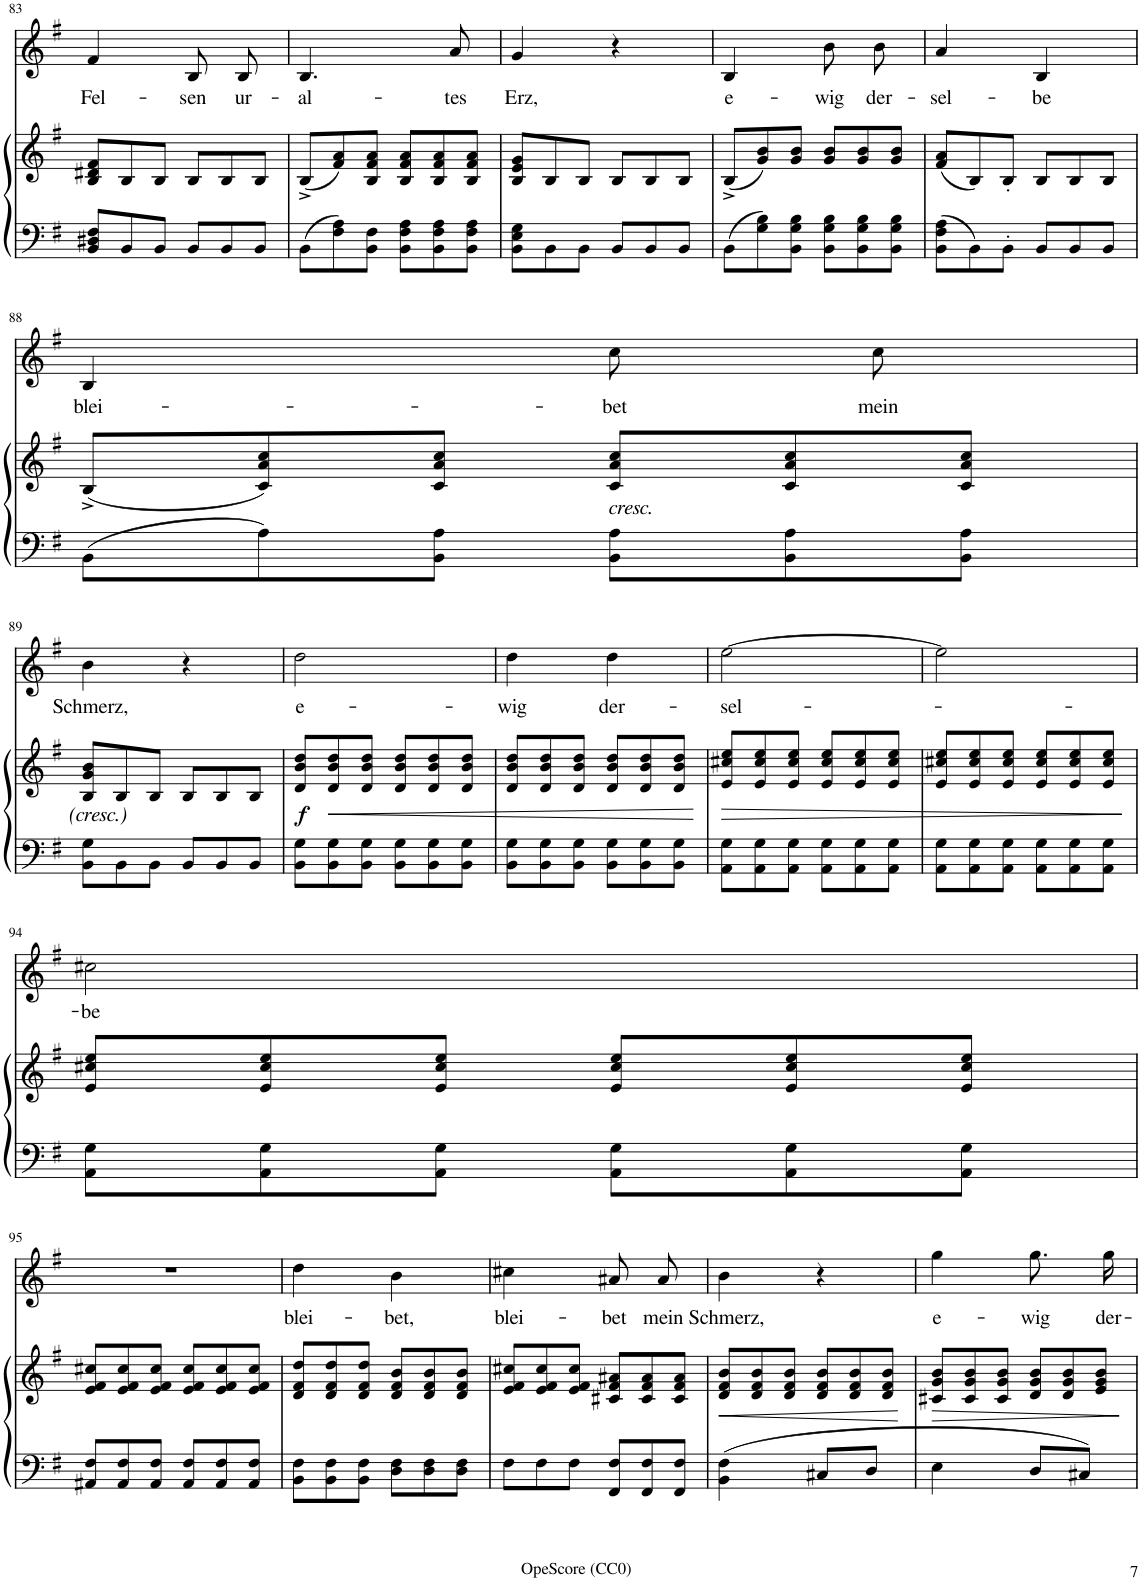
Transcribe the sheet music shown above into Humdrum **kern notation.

**kern	**kern	**dynam	**kern	**text
*part2	*part2	*part2	*part1	*part1
*staff3	*staff2	*staff2/3	*staff1	*staff1
*I"Piano	*	*	*I"Voice	*
*I'Pno	*	*	*	*
!!LO:PB:g=z
*clefF4	*clefG2	*	*clefG2	*
*k[f#]	*k[f#]	*	*k[f#]	*
*M2/4	*M2/4	*	*M2/4	*
*Xbrackettup	*Xbrackettup	*	*	*
=83	=83	=83	=83	=83
!	!	!	!	!LO:LY:b
12BB/ 12D#X/ 12F#/L	12B/ 12d#X/ 12f#/L	.	4f#/	Fel-
12BB/	12B/	.	.	.
12BB/J	12B/J	.	.	.
!	!	!	!	!LO:LY:b
12BB/L	12B/L	.	8B/L	-sen
12BB/	12B/	.	.	.
!	!	!	!	!LO:LY:b
.	.	.	8B/J	ur-
12BB/J	12B/J	.	.	.
=84	=84	=84	=84	=84
!	!	!	!	!LO:LY:b
12BB\L	(12B^/L	.	4.B/	-al-
12F#\ 12A\	12f#/ 12a/)	.	.	.
12BB\ 12F#\J	12B/ 12f#/ 12a/J	.	.	.
12BB\ 12F#\ 12A\L	12B/ 12f#/ 12a/L	.	.	.
12BB\ 12F#\ 12A\	12B/ 12f#/ 12a/	.	.	.
!	!	!	!	!LO:LY:b
.	.	.	8a/	-tes
12BB\ 12F#\ 12A\J	12B/ 12f#/ 12a/J	.	.	.
=85	=85	=85	=85	=85
!	!	!	!	!LO:LY:b
12BB\ 12E\ 12G\L	12B/ 12e/ 12g/L	.	4g/	Erz,
12BB\	12B/	.	.	.
12BB\J	12B/J	.	.	.
12BB/L	12B/L	.	4r	.
12BB/	12B/	.	.	.
12BB/J	12B/J	.	.	.
=86	=86	=86	=86	=86
!	!	!	!	!LO:LY:b
12BB\L	(12B^/L	.	4B/	e-
12G\ 12B\	12g/ 12b/)	.	.	.
12BB\ 12G\ 12B\J	12g/ 12b/J	.	.	.
!	!	!	!	!LO:LY:b
12BB\ 12G\ 12B\L	12g/ 12b/L	.	8b\L	-wig
12BB\ 12G\ 12B\	12g/ 12b/	.	.	.
!	!	!	!	!LO:LY:b
.	.	.	8b\J	der-
12BB\ 12G\ 12B\J	12g/ 12b/J	.	.	.
=87	=87	=87	=87	=87
!	!	!	!	!LO:LY:b
12BB\ 12F#\ 12A\L	(12f#/ 12a/L	.	4a/	-sel-
12BB\	12B/)	.	.	.
12BB'\J	12B'/J	.	.	.
!	!	!	!	!LO:LY:b
12BB/L	12B/L	.	4B/	-be
12BB/	12B/	.	.	.
12BB/J	12B/J	.	.	.
!!LO:LB:g=z
=88	=88	=88	=88	=88
!	!	!	!	!LO:LY:b
12BB\L	(12B^/L	.	4B/	blei-
12A\	12c/ 12a/ 12cc/)	.	.	.
12BB\ 12A\J	12c/ 12a/ 12cc/J	.	.	.
!	!LO:TX:b:i:t=cresc.	!	!	!
!	!	!	!	!LO:LY:b
12BB\ 12A\L	12c/ 12a/ 12cc/L	.	8cc\L	-bet
12BB\ 12A\	12c/ 12a/ 12cc/	.	.	.
!	!	!	!	!LO:LY:b
.	.	.	8cc\J	mein
12BB\ 12A\J	12c/ 12a/ 12cc/J	.	.	.
!!LO:LB:g=z
=89	=89	=89	=89	=89
!	!	!	!	!LO:LY:b
12BB\ 12G\L	12B/ 12g/ 12b/L	.	4b\	Schmerz,
12BB\	12B/	.	.	.
12BB\J	12B/J	.	.	.
12BB/L	12B/L	.	4r	.
12BB/	12B/	.	.	.
12BB/J	12B/J	.	.	.
=90	=90	=90	=90	=90
!	!	!LO:DY:b	!	!LO:LY:b
12BB\ 12G\L	12d/ 12b/ 12dd/L	f	2dd\	e-
!	!	!LO:HP:b	!	!
12BB\ 12G\	12d/ 12b/ 12dd/	<	.	.
12BB\ 12G\J	12d/ 12b/ 12dd/J	.	.	.
12BB\ 12G\L	12d/ 12b/ 12dd/L	.	.	.
12BB\ 12G\	12d/ 12b/ 12dd/	.	.	.
12BB\ 12G\J	12d/ 12b/ 12dd/J	.	.	.
=91	=91	=91	=91	=91
!	!	!	!	!LO:LY:b
12BB\ 12G\L	12d/ 12b/ 12dd/L	.	4dd\	-wig
12BB\ 12G\	12d/ 12b/ 12dd/	.	.	.
12BB\ 12G\J	12d/ 12b/ 12dd/J	.	.	.
!	!	!	!	!LO:LY:b
12BB\ 12G\L	12d/ 12b/ 12dd/L	.	4dd\	der-
12BB\ 12G\	12d/ 12b/ 12dd/	.	.	.
12BB\ 12G\J	12d/ 12b/ 12dd/J	.	.	.
.	.	[	.	.
=92	=92	=92	=92	=92
!	!	!LO:HP:b	!	!LO:LY:b
12AA\ 12G\L	12e/ 12cc#X/ 12ee/L	>	[2ee\	-sel-
12AA\ 12G\	12e/ 12cc#/ 12ee/	.	.	.
12AA\ 12G\J	12e/ 12cc#/ 12ee/J	.	.	.
12AA\ 12G\L	12e/ 12cc#/ 12ee/L	.	.	.
12AA\ 12G\	12e/ 12cc#/ 12ee/	.	.	.
12AA\ 12G\J	12e/ 12cc#/ 12ee/J	.	.	.
=93	=93	=93	=93	=93
12AA\ 12G\L	12e/ 12cc#X/ 12ee/L	.	2ee\]	.
12AA\ 12G\	12e/ 12cc#/ 12ee/	.	.	.
12AA\ 12G\J	12e/ 12cc#/ 12ee/J	.	.	.
12AA\ 12G\L	12e/ 12cc#/ 12ee/L	.	.	.
12AA\ 12G\	12e/ 12cc#/ 12ee/	.	.	.
12AA\ 12G\J	12e/ 12cc#/ 12ee/J	.	.	.
.	.	]	.	.
!!LO:LB:g=z
=94	=94	=94	=94	=94
!	!	!	!	!LO:LY:b
12AA\ 12G\L	12e/ 12cc#X/ 12ee/L	.	2cc#X\	-be
12AA\ 12G\	12e/ 12cc#/ 12ee/	.	.	.
12AA\ 12G\J	12e/ 12cc#/ 12ee/J	.	.	.
12AA\ 12G\L	12e/ 12cc#/ 12ee/L	.	.	.
12AA\ 12G\	12e/ 12cc#/ 12ee/	.	.	.
12AA\ 12G\J	12e/ 12cc#/ 12ee/J	.	.	.
!!LO:LB:g=z
=95	=95	=95	=95	=95
12AA#X/ 12F#/L	12e/ 12f#/ 12cc#X/L	.	2r	.
12AA#/ 12F#/	12e/ 12f#/ 12cc#/	.	.	.
12AA#/ 12F#/J	12e/ 12f#/ 12cc#/J	.	.	.
12AA#/ 12F#/L	12e/ 12f#/ 12cc#/L	.	.	.
12AA#/ 12F#/	12e/ 12f#/ 12cc#/	.	.	.
12AA#/ 12F#/J	12e/ 12f#/ 12cc#/J	.	.	.
=96	=96	=96	=96	=96
!	!	!	!	!LO:LY:b
12BB\ 12F#\L	12d/ 12f#/ 12dd/L	.	4dd\	blei-
12BB\ 12F#\	12d/ 12f#/ 12dd/	.	.	.
12BB\ 12F#\J	12d/ 12f#/ 12dd/J	.	.	.
!	!	!	!	!LO:LY:b
12D\ 12F#\L	12d/ 12f#/ 12b/L	.	4b\	-bet,
12D\ 12F#\	12d/ 12f#/ 12b/	.	.	.
12D\ 12F#\J	12d/ 12f#/ 12b/J	.	.	.
=97	=97	=97	=97	=97
!	!	!	!	!LO:LY:b
12F#\L	12e/ 12f#/ 12cc#X/L	.	4cc#X\	blei-
12F#\	12e/ 12f#/ 12cc#/	.	.	.
12F#\J	12e/ 12f#/ 12cc#/J	.	.	.
!	!	!	!	!LO:LY:b
12FF#/ 12F#/L	12c#X/ 12f#/ 12a#X/L	.	8a#X/L	-bet
12FF#/ 12F#/	12c#/ 12f#/ 12a#/	.	.	.
!	!	!	!	!LO:LY:b
.	.	.	8a#/J	mein
12FF#/ 12F#/J	12c#/ 12f#/ 12a#/J	.	.	.
=98	=98	=98	=98	=98
!	!	!LO:HP:b	!	!LO:LY:b
4BB\ 4F#\	12d/ 12f#/ 12b/L	<	4b\	Schmerz,
.	12d/ 12f#/ 12b/	.	.	.
.	12d/ 12f#/ 12b/J	.	.	.
8C#X/L	12d/ 12f#/ 12b/L	.	4r	.
.	12d/ 12f#/ 12b/	.	.	.
8D/J	.	.	.	.
.	12d/ 12f#/ 12b/J	.	.	.
.	.	[	.	.
=99	=99	=99	=99	=99
!	!	!LO:HP:b	!	!LO:LY:b
4E\	12c#X/ 12g/ 12b/L	>	4gg\	e-
.	12c#/ 12g/ 12b/	.	.	.
.	12c#/ 12g/ 12b/J	.	.	.
!	!	!	!	!LO:LY:b
8D/L	12d/ 12g/ 12b/L	.	8.gg\L	-wig
.	12d/ 12g/ 12b/	.	.	.
8C#X/J	.	.	.	.
.	12e/ 12g/ 12b/J	.	.	.
!	!	!	!	!LO:LY:b
.	.	.	16gg\Jk	der-
.	.	]	.	.
=	=	=	=	=
*-	*-	*-	*-	*-
